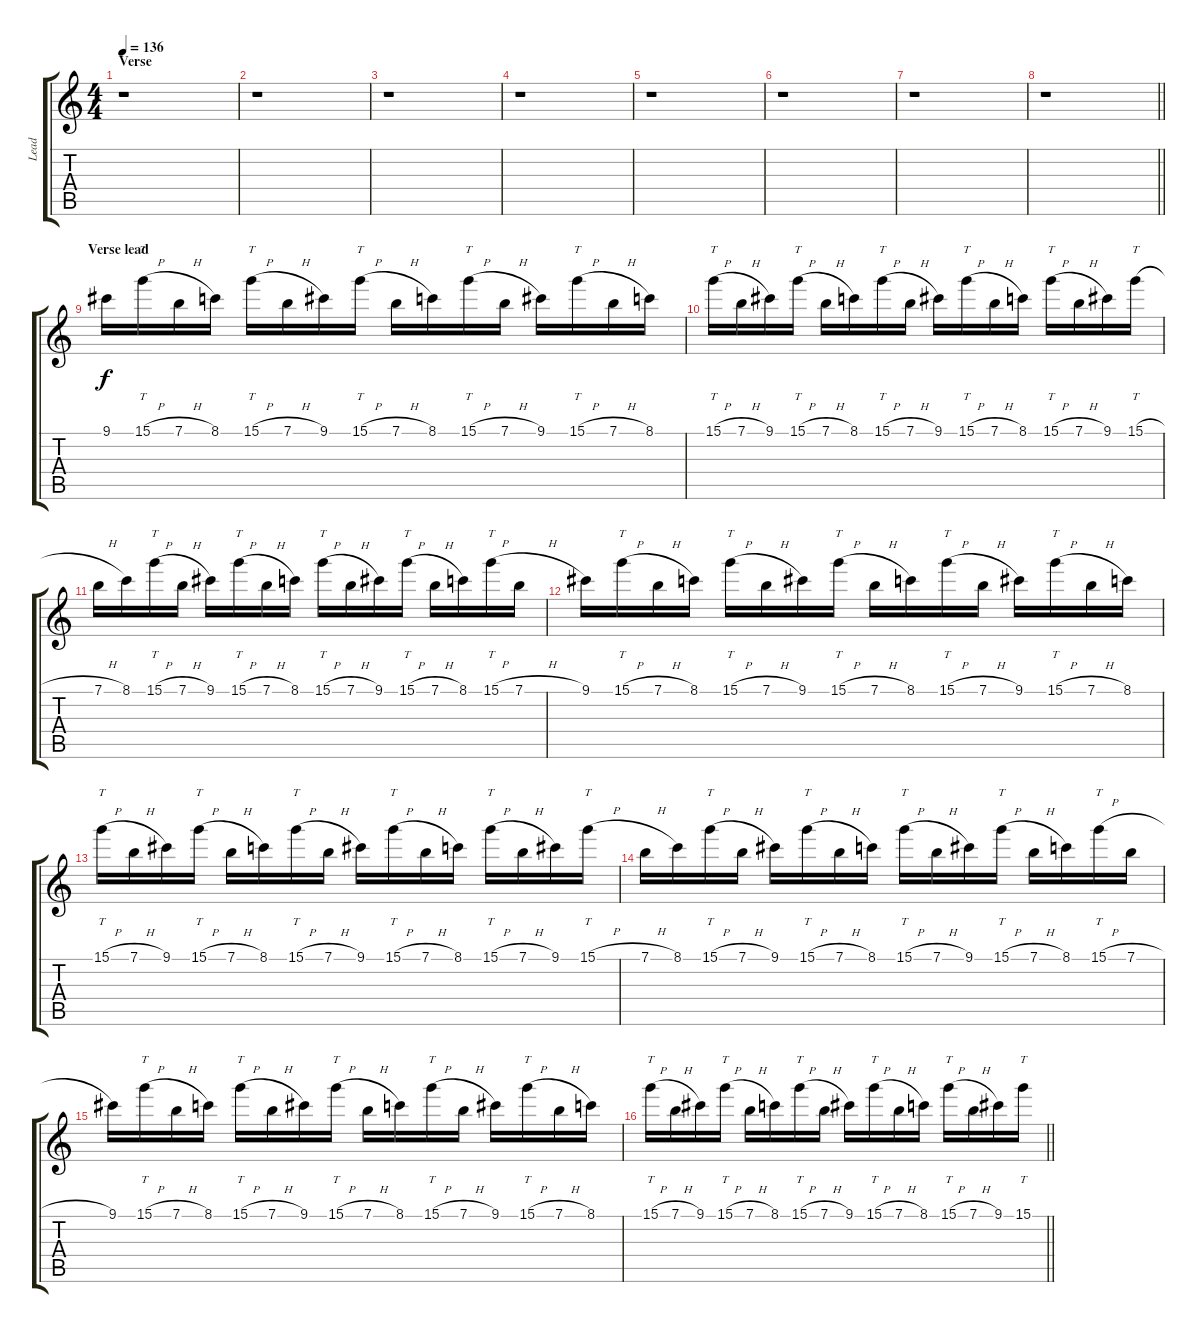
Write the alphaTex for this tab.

\track ("Lead" "Lead") {instrument distortionguitar}
\staff {score tabs}
\tuning (E4 B3 G3 D3 A2 E2) {hide}
\ts (4 4)
\section ("" "Verse")
\tempo 136
\clef g2
\ks c
r.1{dy f} |
r.1 |
r.1 |
r.1 |
r.1 |
r.1 |
r.1 |
\barLineRight lightlight
r.1 |
\section ("" "Verse lead")
9.1.16 15.1{h}.16{tt} 7.1{h}.16 8.1.16 15.1{h}.16{tt} 7.1{h}.16 9.1.16 15.1{h}.16{tt} 7.1{h}.16 8.1.16 15.1{h}.16{tt} 7.1{h}.16 9.1.16 15.1{h}.16{tt} 7.1{h}.16 8.1.16 |
15.1{h}.16{tt} 7.1{h}.16 9.1.16 15.1{h}.16{tt} 7.1{h}.16 8.1.16 15.1{h}.16{tt} 7.1{h}.16 9.1.16 15.1{h}.16{tt} 7.1{h}.16 8.1.16 15.1{h}.16{tt} 7.1{h}.16 9.1.16 15.1{h}.16{tt} |
7.1{h}.16 8.1.16 15.1{h}.16{tt} 7.1{h}.16 9.1.16 15.1{h}.16{tt} 7.1{h}.16 8.1.16 15.1{h}.16{tt} 7.1{h}.16 9.1.16 15.1{h}.16{tt} 7.1{h}.16 8.1.16 15.1{h}.16{tt} 7.1{h}.16 |
9.1.16 15.1{h}.16{tt} 7.1{h}.16 8.1.16 15.1{h}.16{tt} 7.1{h}.16 9.1.16 15.1{h}.16{tt} 7.1{h}.16 8.1.16 15.1{h}.16{tt} 7.1{h}.16 9.1.16 15.1{h}.16{tt} 7.1{h}.16 8.1.16 |
15.1{h}.16{tt} 7.1{h}.16 9.1.16 15.1{h}.16{tt} 7.1{h}.16 8.1.16 15.1{h}.16{tt} 7.1{h}.16 9.1.16 15.1{h}.16{tt} 7.1{h}.16 8.1.16 15.1{h}.16{tt} 7.1{h}.16 9.1.16 15.1{h}.16{tt} |
7.1{h}.16 8.1.16 15.1{h}.16{tt} 7.1{h}.16 9.1.16 15.1{h}.16{tt} 7.1{h}.16 8.1.16 15.1{h}.16{tt} 7.1{h}.16 9.1.16 15.1{h}.16{tt} 7.1{h}.16 8.1.16 15.1{h}.16{tt} 7.1{h}.16 |
9.1.16 15.1{h}.16{tt} 7.1{h}.16 8.1.16 15.1{h}.16{tt} 7.1{h}.16 9.1.16 15.1{h}.16{tt} 7.1{h}.16 8.1.16 15.1{h}.16{tt} 7.1{h}.16 9.1.16 15.1{h}.16{tt} 7.1{h}.16 8.1.16 |
\barLineRight lightlight
15.1{h}.16{tt} 7.1{h}.16 9.1.16 15.1{h}.16{tt} 7.1{h}.16 8.1.16 15.1{h}.16{tt} 7.1{h}.16 9.1.16 15.1{h}.16{tt} 7.1{h}.16 8.1.16 15.1{h}.16{tt} 7.1{h}.16 9.1.16 15.1.16{tt}
